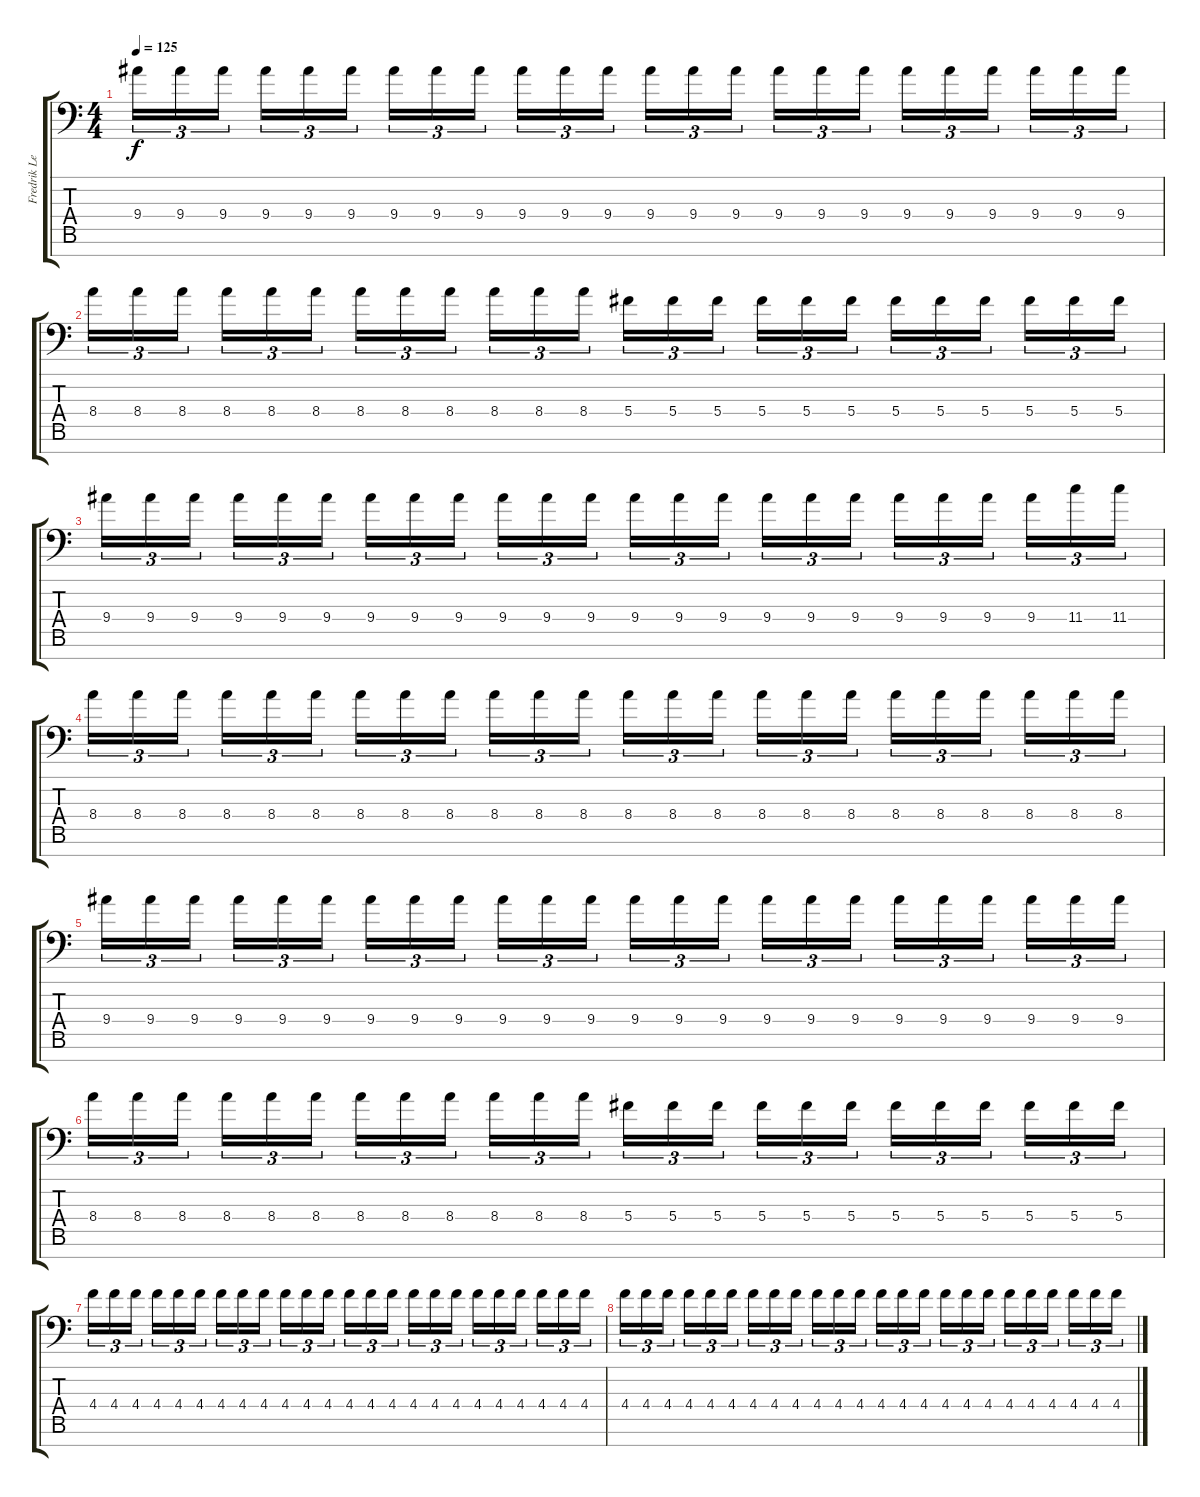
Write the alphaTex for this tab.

\track ("Fredrik Lead" "Fredrik Le") {instrument electricguitarmuted}
\staff {score tabs}
\tuning (Eb4 Bb3 Gb3 Db3 Ab2 Eb2 Bb1) {hide}
\ts (4 4)
\tempo 125
\clef f4
\ks c
9.4.16{tu (3 2) dy f volume 3} 9.4.16{tu (3 2)} 9.4.16{tu (3 2) beam splitsecondary} 9.4.16{tu (3 2)} 9.4.16{tu (3 2)} 9.4.16{tu (3 2)} 9.4.16{tu (3 2)} 9.4.16{tu (3 2)} 9.4.16{tu (3 2) beam splitsecondary} 9.4.16{tu (3 2)} 9.4.16{tu (3 2)} 9.4.16{tu (3 2)} 9.4.16{tu (3 2)} 9.4.16{tu (3 2)} 9.4.16{tu (3 2) beam splitsecondary} 9.4.16{tu (3 2)} 9.4.16{tu (3 2)} 9.4.16{tu (3 2)} 9.4.16{tu (3 2)} 9.4.16{tu (3 2)} 9.4.16{tu (3 2) beam splitsecondary} 9.4.16{tu (3 2)} 9.4.16{tu (3 2)} 9.4.16{tu (3 2)} |
8.4.16{tu (3 2)} 8.4.16{tu (3 2)} 8.4.16{tu (3 2) beam splitsecondary} 8.4.16{tu (3 2)} 8.4.16{tu (3 2)} 8.4.16{tu (3 2)} 8.4.16{tu (3 2)} 8.4.16{tu (3 2)} 8.4.16{tu (3 2) beam splitsecondary} 8.4.16{tu (3 2)} 8.4.16{tu (3 2)} 8.4.16{tu (3 2)} 5.4.16{tu (3 2)} 5.4.16{tu (3 2)} 5.4.16{tu (3 2) beam splitsecondary} 5.4.16{tu (3 2)} 5.4.16{tu (3 2)} 5.4.16{tu (3 2)} 5.4.16{tu (3 2)} 5.4.16{tu (3 2)} 5.4.16{tu (3 2) beam splitsecondary} 5.4.16{tu (3 2)} 5.4.16{tu (3 2)} 5.4.16{tu (3 2)} |
9.4.16{tu (3 2)} 9.4.16{tu (3 2)} 9.4.16{tu (3 2) beam splitsecondary} 9.4.16{tu (3 2)} 9.4.16{tu (3 2)} 9.4.16{tu (3 2)} 9.4.16{tu (3 2)} 9.4.16{tu (3 2)} 9.4.16{tu (3 2) beam splitsecondary} 9.4.16{tu (3 2)} 9.4.16{tu (3 2)} 9.4.16{tu (3 2)} 9.4.16{tu (3 2)} 9.4.16{tu (3 2)} 9.4.16{tu (3 2) beam splitsecondary} 9.4.16{tu (3 2)} 9.4.16{tu (3 2)} 9.4.16{tu (3 2)} 9.4.16{tu (3 2)} 9.4.16{tu (3 2)} 9.4.16{tu (3 2) beam splitsecondary} 9.4.16{tu (3 2)} 11.4.16{tu (3 2)} 11.4.16{tu (3 2)} |
8.4.16{tu (3 2)} 8.4.16{tu (3 2)} 8.4.16{tu (3 2) beam splitsecondary} 8.4.16{tu (3 2)} 8.4.16{tu (3 2)} 8.4.16{tu (3 2)} 8.4.16{tu (3 2)} 8.4.16{tu (3 2)} 8.4.16{tu (3 2) beam splitsecondary} 8.4.16{tu (3 2)} 8.4.16{tu (3 2)} 8.4.16{tu (3 2)} 8.4.16{tu (3 2)} 8.4.16{tu (3 2)} 8.4.16{tu (3 2) beam splitsecondary} 8.4.16{tu (3 2)} 8.4.16{tu (3 2)} 8.4.16{tu (3 2)} 8.4.16{tu (3 2)} 8.4.16{tu (3 2)} 8.4.16{tu (3 2) beam splitsecondary} 8.4.16{tu (3 2)} 8.4.16{tu (3 2)} 8.4.16{tu (3 2)} |
9.4.16{tu (3 2) volume 2} 9.4.16{tu (3 2)} 9.4.16{tu (3 2) beam splitsecondary} 9.4.16{tu (3 2)} 9.4.16{tu (3 2)} 9.4.16{tu (3 2)} 9.4.16{tu (3 2)} 9.4.16{tu (3 2)} 9.4.16{tu (3 2) beam splitsecondary} 9.4.16{tu (3 2)} 9.4.16{tu (3 2)} 9.4.16{tu (3 2)} 9.4.16{tu (3 2)} 9.4.16{tu (3 2)} 9.4.16{tu (3 2) beam splitsecondary} 9.4.16{tu (3 2)} 9.4.16{tu (3 2)} 9.4.16{tu (3 2)} 9.4.16{tu (3 2)} 9.4.16{tu (3 2)} 9.4.16{tu (3 2) beam splitsecondary} 9.4.16{tu (3 2)} 9.4.16{tu (3 2)} 9.4.16{tu (3 2)} |
8.4.16{tu (3 2)} 8.4.16{tu (3 2)} 8.4.16{tu (3 2) beam splitsecondary} 8.4.16{tu (3 2)} 8.4.16{tu (3 2)} 8.4.16{tu (3 2)} 8.4.16{tu (3 2)} 8.4.16{tu (3 2)} 8.4.16{tu (3 2) beam splitsecondary} 8.4.16{tu (3 2)} 8.4.16{tu (3 2)} 8.4.16{tu (3 2)} 5.4.16{tu (3 2)} 5.4.16{tu (3 2)} 5.4.16{tu (3 2) beam splitsecondary} 5.4.16{tu (3 2)} 5.4.16{tu (3 2)} 5.4.16{tu (3 2)} 5.4.16{tu (3 2)} 5.4.16{tu (3 2)} 5.4.16{tu (3 2) beam splitsecondary} 5.4.16{tu (3 2)} 5.4.16{tu (3 2)} 5.4.16{tu (3 2)} |
4.4.16{tu (3 2)} 4.4.16{tu (3 2)} 4.4.16{tu (3 2) beam splitsecondary} 4.4.16{tu (3 2)} 4.4.16{tu (3 2)} 4.4.16{tu (3 2)} 4.4.16{tu (3 2)} 4.4.16{tu (3 2)} 4.4.16{tu (3 2) beam splitsecondary} 4.4.16{tu (3 2)} 4.4.16{tu (3 2)} 4.4.16{tu (3 2)} 4.4.16{tu (3 2)} 4.4.16{tu (3 2)} 4.4.16{tu (3 2) beam splitsecondary} 4.4.16{tu (3 2)} 4.4.16{tu (3 2)} 4.4.16{tu (3 2)} 4.4.16{tu (3 2)} 4.4.16{tu (3 2)} 4.4.16{tu (3 2) beam splitsecondary} 4.4.16{tu (3 2)} 4.4.16{tu (3 2)} 4.4.16{tu (3 2)} |
4.4.16{tu (3 2)} 4.4.16{tu (3 2)} 4.4.16{tu (3 2) beam splitsecondary} 4.4.16{tu (3 2)} 4.4.16{tu (3 2)} 4.4.16{tu (3 2)} 4.4.16{tu (3 2)} 4.4.16{tu (3 2)} 4.4.16{tu (3 2) beam splitsecondary} 4.4.16{tu (3 2)} 4.4.16{tu (3 2)} 4.4.16{tu (3 2)} 4.4.16{tu (3 2)} 4.4.16{tu (3 2)} 4.4.16{tu (3 2) beam splitsecondary} 4.4.16{tu (3 2)} 4.4.16{tu (3 2)} 4.4.16{tu (3 2)} 4.4.16{tu (3 2)} 4.4.16{tu (3 2)} 4.4.16{tu (3 2) beam splitsecondary} 4.4.16{tu (3 2)} 4.4.16{tu (3 2)} 4.4.16{tu (3 2)}
